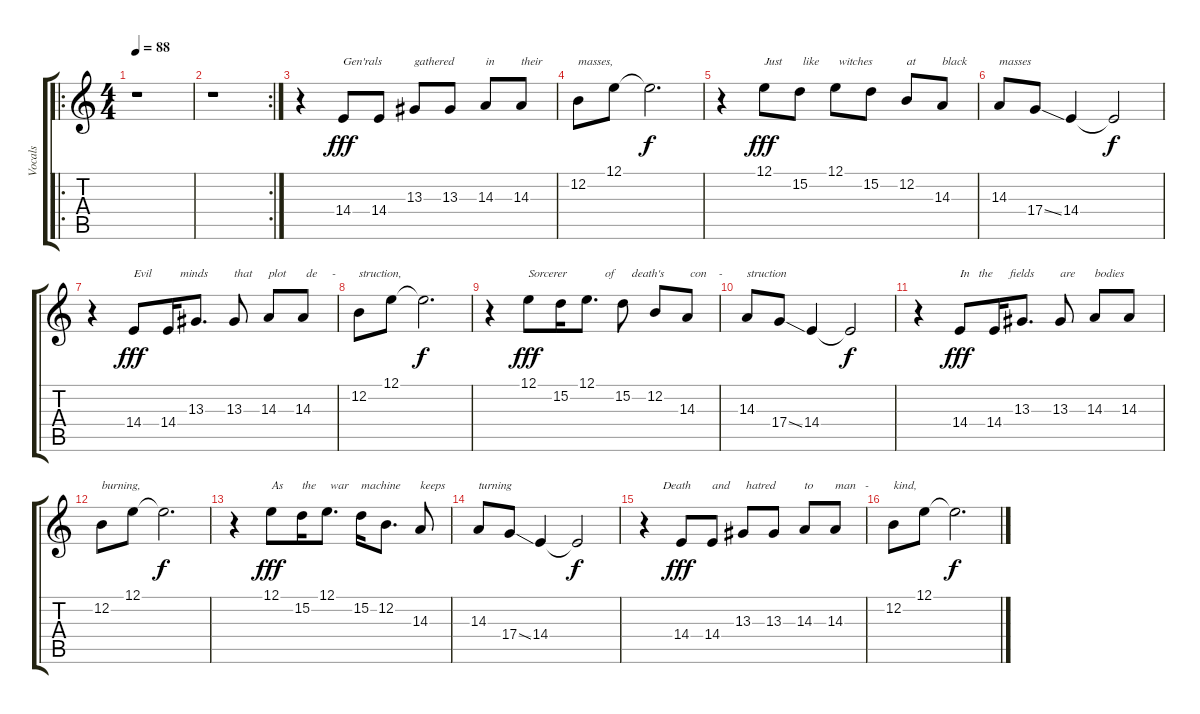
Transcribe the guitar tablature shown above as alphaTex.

\track ("Vocals" "Vocals") {instrument tenorsax}
\staff {score tabs}
\tuning (E4 B3 G3 D3 A2 E2) {hide}
\ro
\ts (4 4)
\tempo 88
\clef g2
\ks c
r.1{dy fff} |
\rc 2
r.1 |
r.4 14.4.8{txt "Gen'rals"} 14.4.8 13.3.8{txt "gathered"} 13.3.8 14.3.8{txt "in"} 14.3.8{txt "their"} |
12.2.8{txt "masses,"} 12.1.8 12.1{t}.2{d dy f} |
r.4 12.1.8{txt "Just" dy fff} 15.2.8{txt " like"} 12.1.8{txt " witches"} 15.2.8 12.2.8{txt "at"} 14.3.8{txt "black"} |
14.3.8{txt "masses"} 17.4{ss}.8 14.4.4 14.4{t}.2{dy f} |
r.4 14.4.8{txt "Evil" dy fff} 14.4.16{txt "    minds"} 13.3.8{d} 13.3.8{txt "that"} 14.3.8{txt "plot"} 14.3.8{txt " de     -"} |
12.2.8{txt "struction,"} 12.1.8 12.1{t}.2{d dy f} |
r.4 12.1.8{txt "Sorcerer" dy fff} 15.2.16 12.1.8{d txt "      of"} 15.2.8{txt "   death's"} 12.2.8 14.3.8{txt " con    -"} |
14.3.8{txt "struction"} 17.4{ss}.8 14.4.4 14.4{t}.2{dy f} |
r.4 14.4.8{txt "In   the" dy fff} 14.4.16{txt "     fields"} 13.3.8{d} 13.3.8{txt "are"} 14.3.8{txt "bodies"} 14.3.8 |
12.2.8{txt "burning,"} 12.1.8 12.1{t}.2{d dy f} |
r.4 12.1.8{txt "As" dy fff} 15.2.16{txt "the"} 12.1.8{d txt " war"} 15.2.16{txt "machine"} 12.2.8{d} 14.3.8{txt "keeps"} |
14.3.8{txt "turning"} 17.4{ss}.8 14.4.4 14.4{t}.2{dy f} |
r.4{txt "      Death"} 14.4.8{dy fff} 14.4.8{txt "and"} 13.3.8{txt " hatred"} 13.3.8 14.3.8{txt "to"} 14.3.8{txt "man   -"} |
12.2.8{txt "kind,"} 12.1.8 12.1{t}.2{d dy f}
